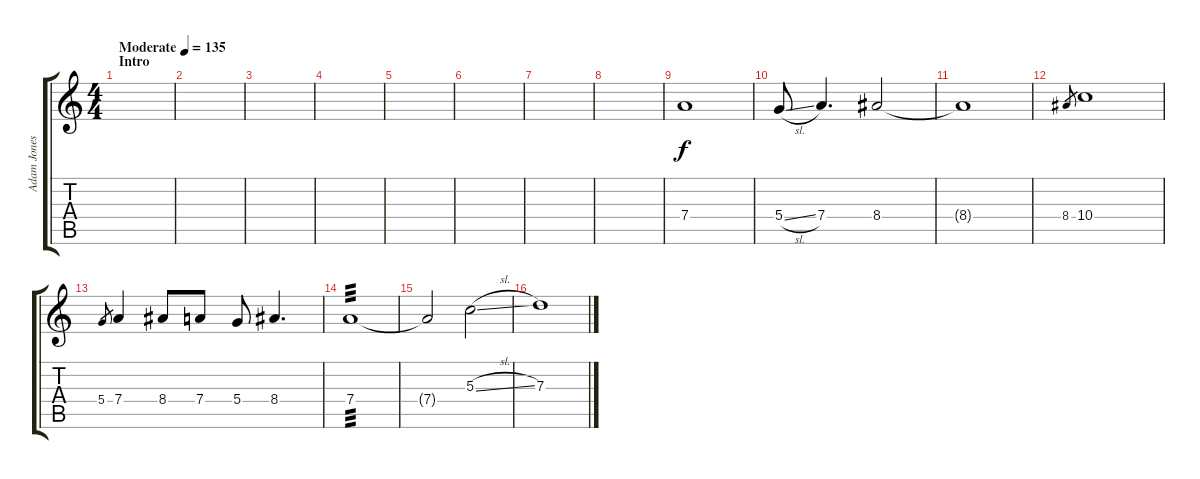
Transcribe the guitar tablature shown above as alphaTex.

\track ("Adam Jones" "Adam Jones") {instrument overdrivenguitar}
\staff {score tabs}
\tuning (E4 B3 G3 D3 A2 E2) {hide}
\ts (4 4)
\section ("" "Intro")
\tempo (135 "Moderate")
\clef g2
\ks c
|
|
|
|
|
|
|
|
7.4.1{instrument electricguitarjazz} |
5.4{sl}.8 7.4.4{d} 8.4.2 |
8.4{t}.1 |
8.4.8{gr} 10.4.1 |
5.4.8{gr} 7.4.4 8.4.8 7.4.8 5.4.8 8.4.4{d} |
7.4.1{tp 3} |
7.4{t}.2 5.3{sl}.2 |
7.3.1
